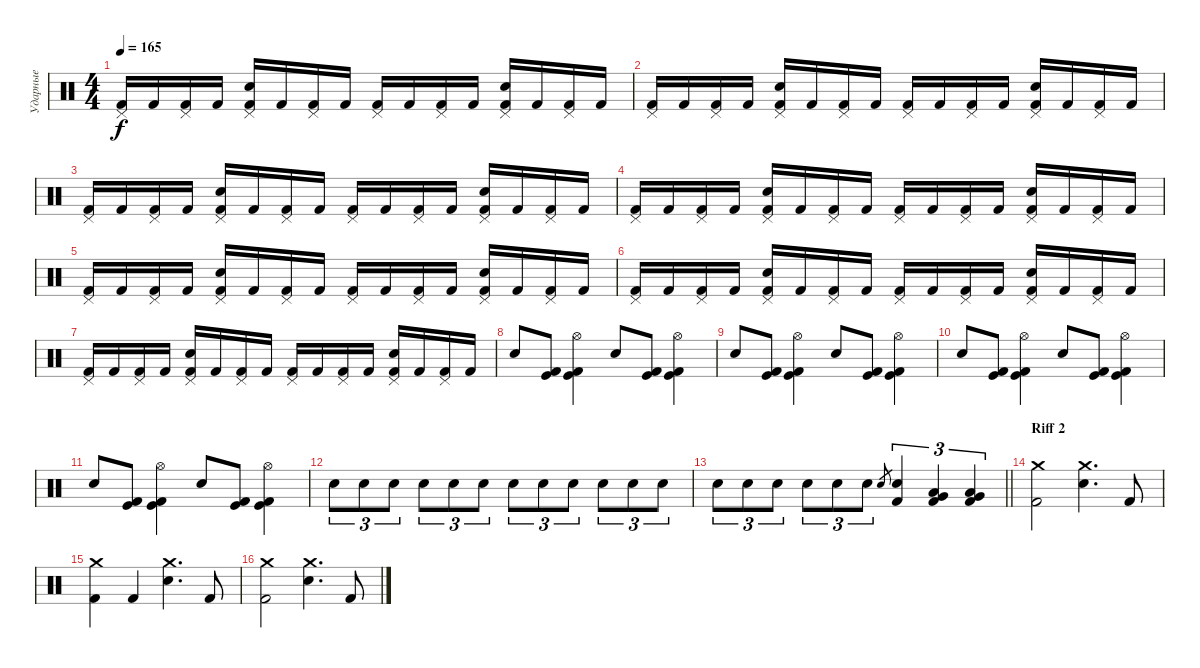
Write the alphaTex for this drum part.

\track ("Ударные" "Ударные") {instrument percussion}
\staff {score}
\articulation defaults
\ts (4 4)
\tempo 165
\clef neutral
\ks c
("Pedal Hi-Hat (hit)" "Kick (hit) 2").16{dy f} "Kick (hit) 2".16 ("Pedal Hi-Hat (hit)" "Kick (hit) 2").16 "Kick (hit) 2".16 ("Pedal Hi-Hat (hit)" "Electric Snare (hit)" "Kick (hit) 2").16 "Kick (hit) 2".16 ("Pedal Hi-Hat (hit)" "Kick (hit) 2").16 "Kick (hit) 2".16 ("Pedal Hi-Hat (hit)" "Kick (hit) 2").16 "Kick (hit) 2".16 ("Pedal Hi-Hat (hit)" "Kick (hit) 2").16 "Kick (hit) 2".16 ("Pedal Hi-Hat (hit)" "Electric Snare (hit)" "Kick (hit) 2").16 "Kick (hit) 2".16 ("Pedal Hi-Hat (hit)" "Kick (hit) 2").16 "Kick (hit) 2".16 |
("Pedal Hi-Hat (hit)" "Kick (hit) 2").16 "Kick (hit) 2".16 ("Pedal Hi-Hat (hit)" "Kick (hit) 2").16 "Kick (hit) 2".16 ("Pedal Hi-Hat (hit)" "Electric Snare (hit)" "Kick (hit) 2").16 "Kick (hit) 2".16 ("Pedal Hi-Hat (hit)" "Kick (hit) 2").16 "Kick (hit) 2".16 ("Pedal Hi-Hat (hit)" "Kick (hit) 2").16 "Kick (hit) 2".16 ("Pedal Hi-Hat (hit)" "Kick (hit) 2").16 "Kick (hit) 2".16 ("Pedal Hi-Hat (hit)" "Electric Snare (hit)" "Kick (hit) 2").16 "Kick (hit) 2".16 ("Pedal Hi-Hat (hit)" "Kick (hit) 2").16 "Kick (hit) 2".16 |
("Pedal Hi-Hat (hit)" "Kick (hit) 2").16 "Kick (hit) 2".16 ("Pedal Hi-Hat (hit)" "Kick (hit) 2").16 "Kick (hit) 2".16 ("Pedal Hi-Hat (hit)" "Electric Snare (hit)" "Kick (hit) 2").16 "Kick (hit) 2".16 ("Pedal Hi-Hat (hit)" "Kick (hit) 2").16 "Kick (hit) 2".16 ("Pedal Hi-Hat (hit)" "Kick (hit) 2").16 "Kick (hit) 2".16 ("Pedal Hi-Hat (hit)" "Kick (hit) 2").16 "Kick (hit) 2".16 ("Pedal Hi-Hat (hit)" "Electric Snare (hit)" "Kick (hit) 2").16 "Kick (hit) 2".16 ("Pedal Hi-Hat (hit)" "Kick (hit) 2").16 "Kick (hit) 2".16 |
("Pedal Hi-Hat (hit)" "Kick (hit) 2").16 "Kick (hit) 2".16 ("Pedal Hi-Hat (hit)" "Kick (hit) 2").16 "Kick (hit) 2".16 ("Pedal Hi-Hat (hit)" "Electric Snare (hit)" "Kick (hit) 2").16 "Kick (hit) 2".16 ("Pedal Hi-Hat (hit)" "Kick (hit) 2").16 "Kick (hit) 2".16 ("Pedal Hi-Hat (hit)" "Kick (hit) 2").16 "Kick (hit) 2".16 ("Pedal Hi-Hat (hit)" "Kick (hit) 2").16 "Kick (hit) 2".16 ("Pedal Hi-Hat (hit)" "Electric Snare (hit)" "Kick (hit) 2").16 "Kick (hit) 2".16 ("Pedal Hi-Hat (hit)" "Kick (hit) 2").16 "Kick (hit) 2".16 |
("Pedal Hi-Hat (hit)" "Kick (hit) 2").16 "Kick (hit) 2".16 ("Pedal Hi-Hat (hit)" "Kick (hit) 2").16 "Kick (hit) 2".16 ("Pedal Hi-Hat (hit)" "Electric Snare (hit)" "Kick (hit) 2").16 "Kick (hit) 2".16 ("Pedal Hi-Hat (hit)" "Kick (hit) 2").16 "Kick (hit) 2".16 ("Pedal Hi-Hat (hit)" "Kick (hit) 2").16 "Kick (hit) 2".16 ("Pedal Hi-Hat (hit)" "Kick (hit) 2").16 "Kick (hit) 2".16 ("Pedal Hi-Hat (hit)" "Electric Snare (hit)" "Kick (hit) 2").16 "Kick (hit) 2".16 ("Pedal Hi-Hat (hit)" "Kick (hit) 2").16 "Kick (hit) 2".16 |
("Pedal Hi-Hat (hit)" "Kick (hit) 2").16 "Kick (hit) 2".16 ("Pedal Hi-Hat (hit)" "Kick (hit) 2").16 "Kick (hit) 2".16 ("Pedal Hi-Hat (hit)" "Electric Snare (hit)" "Kick (hit) 2").16 "Kick (hit) 2".16 ("Pedal Hi-Hat (hit)" "Kick (hit) 2").16 "Kick (hit) 2".16 ("Pedal Hi-Hat (hit)" "Kick (hit) 2").16 "Kick (hit) 2".16 ("Pedal Hi-Hat (hit)" "Kick (hit) 2").16 "Kick (hit) 2".16 ("Pedal Hi-Hat (hit)" "Electric Snare (hit)" "Kick (hit) 2").16 "Kick (hit) 2".16 ("Pedal Hi-Hat (hit)" "Kick (hit) 2").16 "Kick (hit) 2".16 |
("Pedal Hi-Hat (hit)" "Kick (hit) 2").16 "Kick (hit) 2".16 ("Pedal Hi-Hat (hit)" "Kick (hit) 2").16 "Kick (hit) 2".16 ("Pedal Hi-Hat (hit)" "Electric Snare (hit)" "Kick (hit) 2").16 "Kick (hit) 2".16 ("Pedal Hi-Hat (hit)" "Kick (hit) 2").16 "Kick (hit) 2".16 ("Pedal Hi-Hat (hit)" "Kick (hit) 2").16 "Kick (hit) 2".16 ("Pedal Hi-Hat (hit)" "Kick (hit) 2").16 "Kick (hit) 2".16 ("Pedal Hi-Hat (hit)" "Electric Snare (hit)" "Kick (hit) 2").16 "Kick (hit) 2".16 ("Pedal Hi-Hat (hit)" "Kick (hit) 2").16 "Kick (hit) 2".16 |
"Electric Snare (hit)".8 ("Kick (hit)" "Kick (hit) 2").8 ("Hi-Hat (open)" "Kick (hit)" "Kick (hit) 2").4 "Electric Snare (hit)".8 ("Kick (hit)" "Kick (hit) 2").8 ("Hi-Hat (open)" "Kick (hit)" "Kick (hit) 2").4 |
"Electric Snare (hit)".8 ("Kick (hit)" "Kick (hit) 2").8 ("Hi-Hat (open)" "Kick (hit)" "Kick (hit) 2").4 "Electric Snare (hit)".8 ("Kick (hit)" "Kick (hit) 2").8 ("Hi-Hat (open)" "Kick (hit)" "Kick (hit) 2").4 |
"Electric Snare (hit)".8 ("Kick (hit)" "Kick (hit) 2").8 ("Hi-Hat (open)" "Kick (hit)" "Kick (hit) 2").4 "Electric Snare (hit)".8 ("Kick (hit)" "Kick (hit) 2").8 ("Hi-Hat (open)" "Kick (hit)" "Kick (hit) 2").4 |
"Electric Snare (hit)".8 ("Kick (hit)" "Kick (hit) 2").8 ("Hi-Hat (open)" "Kick (hit)" "Kick (hit) 2").4 "Electric Snare (hit)".8 ("Kick (hit)" "Kick (hit) 2").8 ("Hi-Hat (open)" "Kick (hit)" "Kick (hit) 2").4 |
"Electric Snare (hit)".8{tu (3 2)} "Electric Snare (hit)".8{tu (3 2)} "Electric Snare (hit)".8{tu (3 2)} "Electric Snare (hit)".8{tu (3 2)} "Electric Snare (hit)".8{tu (3 2)} "Electric Snare (hit)".8{tu (3 2)} "Electric Snare (hit)".8{tu (3 2)} "Electric Snare (hit)".8{tu (3 2)} "Electric Snare (hit)".8{tu (3 2)} "Electric Snare (hit)".8{tu (3 2)} "Electric Snare (hit)".8{tu (3 2)} "Electric Snare (hit)".8{tu (3 2)} |
\barLineRight lightlight "Electric Snare (hit)".8{tu (3 2)} "Electric Snare (hit)".8{tu (3 2)} "Electric Snare (hit)".8{tu (3 2)} "Electric Snare (hit)".8{tu (3 2)} "Electric Snare (hit)".8{tu (3 2)} "Electric Snare (hit)".8{tu (3 2)} "Electric Snare (hit)".8{gr}
("Electric Snare (hit)" "Kick (hit) 2").4{tu (3 2)} ("Very Low Tom (hit)" "Low Floor Tom (hit)" "Kick (hit) 2").4{tu (3 2)} ("Very Low Tom (hit)" "Low Floor Tom (hit)" "Kick (hit) 2").4{tu (3 2)} |
\section ("" "Riff 2")
("Crash medium (hit)" "Kick (hit) 2").2 ("Crash medium (hit)" "Electric Snare (hit)").4{d} "Kick (hit) 2".8 |
("Crash medium (hit)" "Kick (hit) 2").4 "Kick (hit) 2".4 ("Crash medium (hit)" "Electric Snare (hit)").4{d} "Kick (hit) 2".8 |
("Crash medium (hit)" "Kick (hit) 2").2 ("Crash medium (hit)" "Electric Snare (hit)").4{d} "Kick (hit) 2".8
